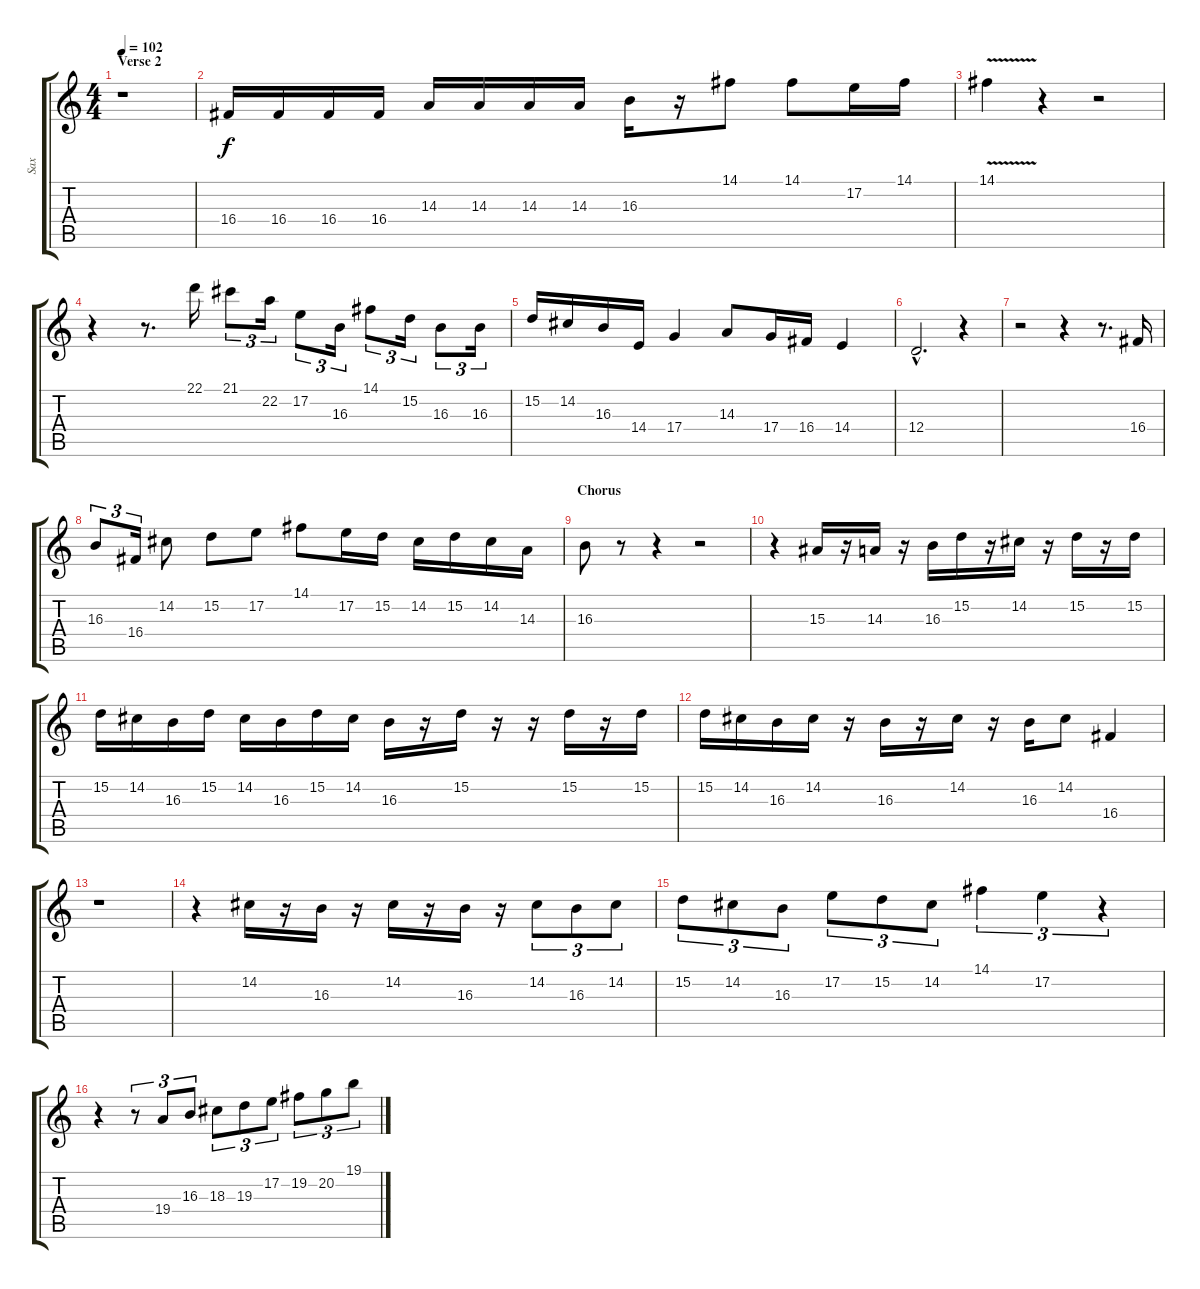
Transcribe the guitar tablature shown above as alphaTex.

\track ("Sax" "Sax") {instrument sopranosax}
\staff {score tabs}
\tuning (E4 B3 G3 D3 A2 E2) {hide}
\ts (4 4)
\section ("" "Verse 2")
\tempo 102
\clef g2
\ks c
r.1{dy f} |
16.4.16 16.4.16 16.4.16 16.4.16 14.3.16 14.3.16 14.3.16 14.3.16 16.3.16 r.16 14.1.8 14.1.8 17.2.16 14.1.16 |
14.1{v}.4 r.4 r.2 |
r.4 r.8{d} 22.1.16 21.1.8{tu (3 2)} 22.2.16{tu (3 2)} 17.2.8{tu (3 2)} 16.3.16{tu (3 2)} 14.1.8{tu (3 2)} 15.2.16{tu (3 2)} 16.3.8{tu (3 2)} 16.3.16{tu (3 2)} |
15.2.16 14.2.16 16.3.16 14.4.16 17.4.4 14.3.8 17.4.16 16.4.16 14.4.4 |
12.4{hac}.2{d} r.4 |
r.2 r.4 r.8{d} 16.4.16 |
16.3.8{tu (3 2)} 16.4.16{tu (3 2)} 14.2.8 15.2.8 17.2.8 14.1.8 17.2.16 15.2.16 14.2.16 15.2.16 14.2.16 14.3.16 |
\section ("" "Chorus")
16.3.8 r.8 r.4 r.2 |
r.4 15.3.16 r.16 14.3.16 r.16 16.3.16 15.2.16 r.16 14.2.16 r.16 15.2.16 r.16 15.2.16 |
15.2.16 14.2.16 16.3.16 15.2.16 14.2.16 16.3.16 15.2.16 14.2.16 16.3.16 r.16 15.2.16 r.16 r.16 15.2.16 r.16 15.2.16 |
15.2.16 14.2.16 16.3.16 14.2.16 r.16 16.3.16 r.16 14.2.16 r.16 16.3.16 14.2.8 16.4.4 |
r.1 |
r.4 14.2.16 r.16 16.3.16 r.16 14.2.16 r.16 16.3.16 r.16 14.2.8{tu (3 2)} 16.3.8{tu (3 2)} 14.2.8{tu (3 2)} |
15.2.8{tu (3 2)} 14.2.8{tu (3 2)} 16.3.8{tu (3 2)} 17.2.8{tu (3 2)} 15.2.8{tu (3 2)} 14.2.8{tu (3 2)} 14.1.4{tu (3 2)} 17.2.4{tu (3 2)} r.4{tu (3 2)} |
r.4 r.8{tu (3 2)} 19.4.8{tu (3 2)} 16.3.8{tu (3 2)} 18.3.8{tu (3 2)} 19.3.8{tu (3 2)} 17.2.8{tu (3 2)} 19.2.8{tu (3 2)} 20.2.8{tu (3 2)} 19.1.8{tu (3 2)}
